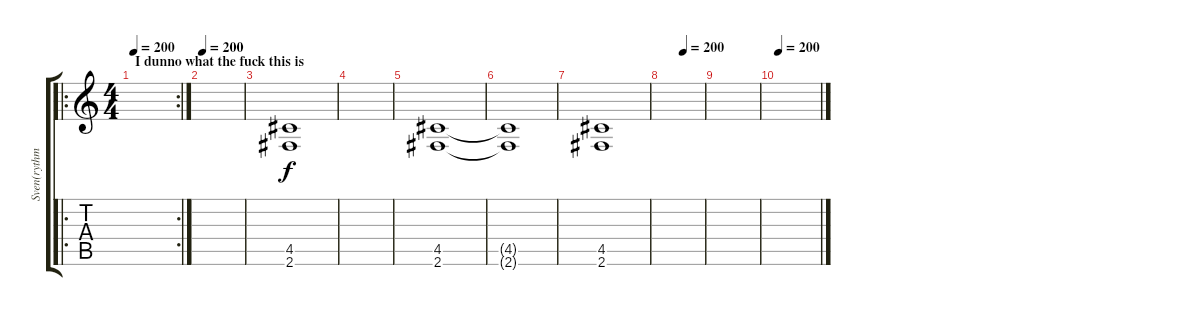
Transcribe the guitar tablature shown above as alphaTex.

\track ("Sven(rythm guitar)" "Sven(rythm") {instrument distortionguitar}
\staff {score tabs}
\tuning (E4 B3 G3 D3 A2 E2) {hide}
\ro
\rc 2
\ts (4 4)
\section ("" "I dunno what the fuck this is")
\tempo 200
\tempo 10
\tempo 200
\clef g2
\ks c
|
\tempo 200
|
(4.5 2.6).1 |
|
(4.5 2.6).1 |
(4.5{t} 2.6{t}).1 |
(4.5 2.6).1 |
\tempo (200 0.5)
|
|
\tempo 200
